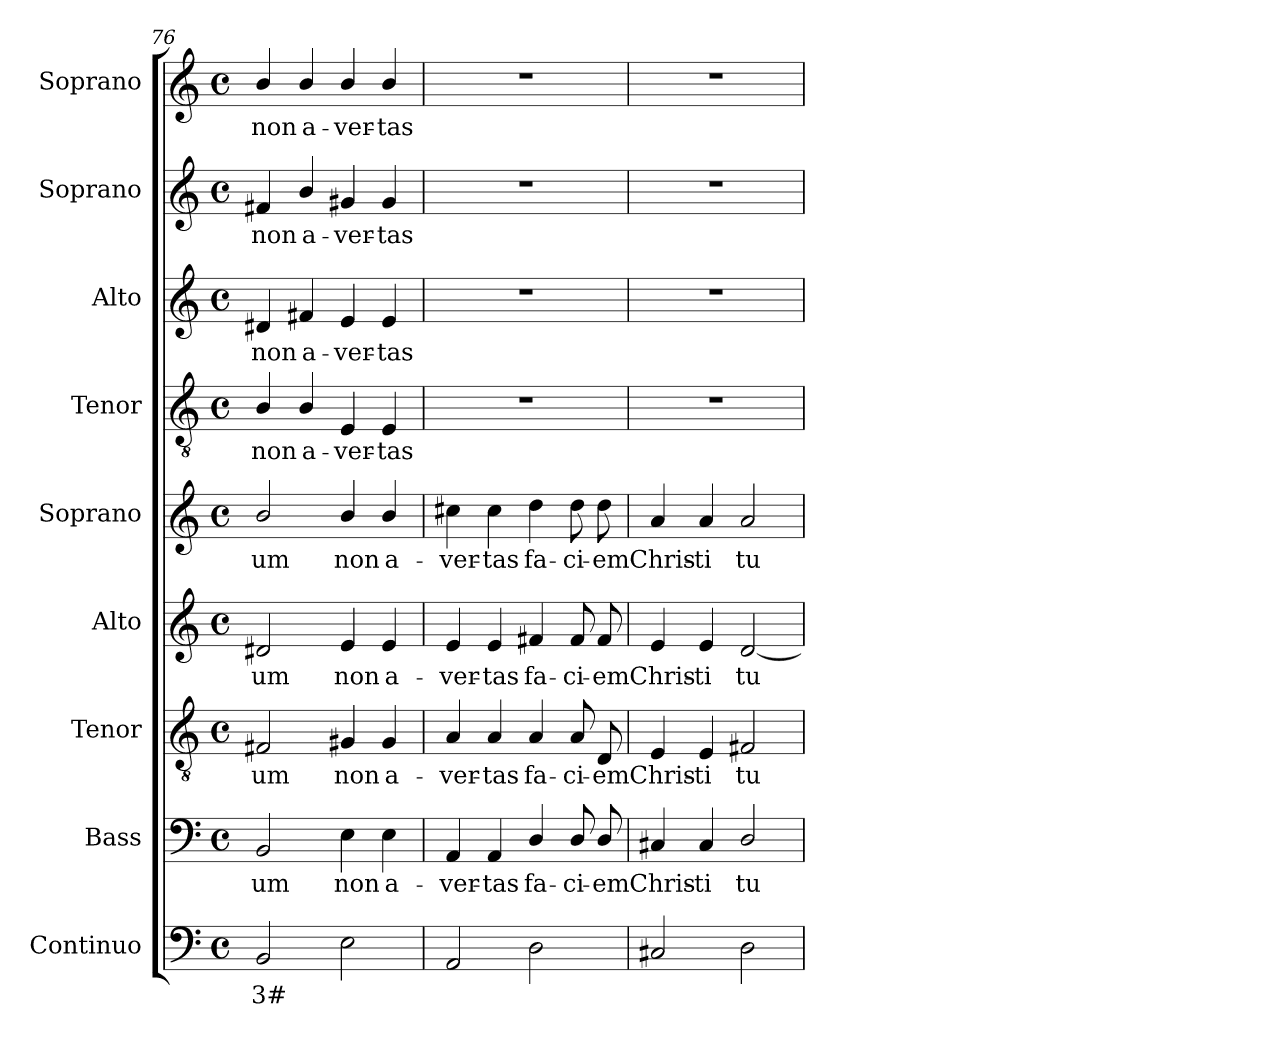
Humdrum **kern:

**kern	**text	**kern	**text	**kern	**text	**kern	**text	**kern	**text	**kern	**text	**kern	**text	**kern	**text	**kern	**text
*part9	*part9	*part8	*part8	*part7	*part7	*part6	*part6	*part5	*part5	*part4	*part4	*part3	*part3	*part2	*part2	*part1	*part1
*staff9	*staff9	*staff8	*staff8	*staff7	*staff7	*staff6	*staff6	*staff5	*staff5	*staff4	*staff4	*staff3	*staff3	*staff2	*staff2	*staff1	*staff1
*I"Continuo	*	*I"Bass	*	*I"Tenor	*	*I"Alto	*	*I"Soprano	*	*I"Tenor	*	*I"Alto	*	*I"Soprano	*	*I"Soprano	*
*I'Cont.	*	*I'B.	*	*I'T.	*	*I'A.	*	*I'S.	*	*I'T.	*	*I'A.	*	*I'S.	*	*I'S.	*
*clefF4	*	*clefF4	*	*clefGv2	*	*clefG2	*	*clefG2	*	*clefGv2	*	*clefG2	*	*clefG2	*	*clefG2	*
*	*	*	*	*ITrd7c12	*	*	*	*	*	*ITrd7c12	*	*	*	*	*	*	*
*k[]	*	*k[]	*	*k[]	*	*k[]	*	*k[]	*	*k[]	*	*k[]	*	*k[]	*	*k[]	*
*C:	*	*C:	*	*C:	*	*C:	*	*C:	*	*C:	*	*C:	*	*C:	*	*C:	*
*M4/4	*	*M4/4	*	*M4/4	*	*M4/4	*	*M4/4	*	*M4/4	*	*M4/4	*	*M4/4	*	*M4/4	*
*met(c)	*	*met(c)	*	*met(c)	*	*met(c)	*	*met(c)	*	*met(c)	*	*met(c)	*	*met(c)	*	*met(c)	*
=76	=76	=76	=76	=76	=76	=76	=76	=76	=76	=76	=76	=76	=76	=76	=76	=76	=76
!	!LO:LY:b:color=#000000	!	!	!	!	!	!	!	!	!	!	!	!	!	!	!	!
!	!	!	!LO:LY:b:color=#000000	!	!	!	!	!	!	!	!	!	!	!	!	!	!
!	!	!	!	!	!LO:LY:b:color=#000000	!	!	!	!	!	!	!	!	!	!	!	!
!	!	!	!	!	!	!	!LO:LY:b:color=#000000	!	!	!	!	!	!	!	!	!	!
!	!	!	!	!	!	!	!	!	!LO:LY:b:color=#000000	!	!	!	!	!	!	!	!
!	!	!	!	!	!	!	!	!	!	!	!LO:LY:b:color=#000000	!	!	!	!	!	!
!	!	!	!	!	!	!	!	!	!	!	!	!	!LO:LY:b:color=#000000	!	!	!	!
!	!	!	!	!	!	!	!	!	!	!	!	!	!	!	!LO:LY:b:color=#000000	!	!
!	!	!	!	!	!	!	!	!	!	!	!	!	!	!	!	!	!LO:LY:b:color=#000000
2BBi/	3#	2BBi/	-um	2FF#Xi/	-um	2d#Xi/	-um	2bi/	-um	4BBi/	non	4d#Xi/	non	4f#Xi/	non	4bi/	non
!	!	!	!	!	!	!	!	!	!	!	!LO:LY:b:color=#000000	!	!	!	!	!	!
!	!	!	!	!	!	!	!	!	!	!	!	!	!LO:LY:b:color=#000000	!	!	!	!
!	!	!	!	!	!	!	!	!	!	!	!	!	!	!	!LO:LY:b:color=#000000	!	!
!	!	!	!	!	!	!	!	!	!	!	!	!	!	!	!	!	!LO:LY:b:color=#000000
.	.	.	.	.	.	.	.	.	.	4BBi/	a-	4f#Xi/	a-	4bi/	a-	4bi/	a-
!	!	!	!LO:LY:b:color=#000000	!	!	!	!	!	!	!	!	!	!	!	!	!	!
!	!	!	!	!	!LO:LY:b:color=#000000	!	!	!	!	!	!	!	!	!	!	!	!
!	!	!	!	!	!	!	!LO:LY:b:color=#000000	!	!	!	!	!	!	!	!	!	!
!	!	!	!	!	!	!	!	!	!LO:LY:b:color=#000000	!	!	!	!	!	!	!	!
!	!	!	!	!	!	!	!	!	!	!	!LO:LY:b:color=#000000	!	!	!	!	!	!
!	!	!	!	!	!	!	!	!	!	!	!	!	!LO:LY:b:color=#000000	!	!	!	!
!	!	!	!	!	!	!	!	!	!	!	!	!	!	!	!LO:LY:b:color=#000000	!	!
!	!	!	!	!	!	!	!	!	!	!	!	!	!	!	!	!	!LO:LY:b:color=#000000
2Ei\	.	4Ei\	non	4GG#Xi/	non	4ei/	non	4bi/	non	4EEi/	-ver-	4ei/	-ver-	4g#Xi/	-ver-	4bi/	-ver-
!	!	!	!LO:LY:b:color=#000000	!	!	!	!	!	!	!	!	!	!	!	!	!	!
!	!	!	!	!	!LO:LY:b:color=#000000	!	!	!	!	!	!	!	!	!	!	!	!
!	!	!	!	!	!	!	!LO:LY:b:color=#000000	!	!	!	!	!	!	!	!	!	!
!	!	!	!	!	!	!	!	!	!LO:LY:b:color=#000000	!	!	!	!	!	!	!	!
!	!	!	!	!	!	!	!	!	!	!	!LO:LY:b:color=#000000	!	!	!	!	!	!
!	!	!	!	!	!	!	!	!	!	!	!	!	!LO:LY:b:color=#000000	!	!	!	!
!	!	!	!	!	!	!	!	!	!	!	!	!	!	!	!LO:LY:b:color=#000000	!	!
!	!	!	!	!	!	!	!	!	!	!	!	!	!	!	!	!	!LO:LY:b:color=#000000
.	.	4Ei\	a-	4GG#i/	a-	4ei/	a-	4bi/	a-	4EEi/	-tas	4ei/	-tas	4g#i/	-tas	4bi/	-tas
!!LO:PB:g=z
=77	=77	=77	=77	=77	=77	=77	=77	=77	=77	=77	=77	=77	=77	=77	=77	=77	=77
!	!	!	!LO:LY:b:color=#000000	!	!	!	!	!	!	!	!	!	!	!	!	!	!
!	!	!	!	!	!LO:LY:b:color=#000000	!	!	!	!	!	!	!	!	!	!	!	!
!	!	!	!	!	!	!	!LO:LY:b:color=#000000	!	!	!	!	!	!	!	!	!	!
!	!	!	!	!	!	!	!	!	!LO:LY:b:color=#000000	!	!	!	!	!	!	!	!
2AAi/	.	4AAi/	-ver-	4AAi/	-ver-	4ei/	-ver-	4cc#Xi\	-ver-	1r	.	1r	.	1r	.	1r	.
!	!	!	!LO:LY:b:color=#000000	!	!	!	!	!	!	!	!	!	!	!	!	!	!
!	!	!	!	!	!LO:LY:b:color=#000000	!	!	!	!	!	!	!	!	!	!	!	!
!	!	!	!	!	!	!	!LO:LY:b:color=#000000	!	!	!	!	!	!	!	!	!	!
!	!	!	!	!	!	!	!	!	!LO:LY:b:color=#000000	!	!	!	!	!	!	!	!
.	.	4AAi/	-tas	4AAi/	-tas	4ei/	-tas	4cc#i\	-tas	.	.	.	.	.	.	.	.
!	!	!	!LO:LY:b:color=#000000	!	!	!	!	!	!	!	!	!	!	!	!	!	!
!	!	!	!	!	!LO:LY:b:color=#000000	!	!	!	!	!	!	!	!	!	!	!	!
!	!	!	!	!	!	!	!LO:LY:b:color=#000000	!	!	!	!	!	!	!	!	!	!
!	!	!	!	!	!	!	!	!	!LO:LY:b:color=#000000	!	!	!	!	!	!	!	!
2Di\	.	4Di/	fa-	4AAi/	fa-	4f#Xi/	fa-	4ddi\	fa-	.	.	.	.	.	.	.	.
!	!	!	!LO:LY:b:color=#000000	!	!	!	!	!	!	!	!	!	!	!	!	!	!
!	!	!	!	!	!LO:LY:b:color=#000000	!	!	!	!	!	!	!	!	!	!	!	!
!	!	!	!	!	!	!	!LO:LY:b:color=#000000	!	!	!	!	!	!	!	!	!	!
!	!	!	!	!	!	!	!	!	!LO:LY:b:color=#000000	!	!	!	!	!	!	!	!
.	.	8Di/	-ci-	8AAi/	-ci-	8f#i/	-ci-	8ddi\	-ci-	.	.	.	.	.	.	.	.
!	!	!	!LO:LY:b:color=#000000	!	!	!	!	!	!	!	!	!	!	!	!	!	!
!	!	!	!	!	!LO:LY:b:color=#000000	!	!	!	!	!	!	!	!	!	!	!	!
!	!	!	!	!	!	!	!LO:LY:b:color=#000000	!	!	!	!	!	!	!	!	!	!
!	!	!	!	!	!	!	!	!	!LO:LY:b:color=#000000	!	!	!	!	!	!	!	!
.	.	8Di/	-em	8DDi/	-em	8f#i/	-em	8ddi\	-em	.	.	.	.	.	.	.	.
=78	=78	=78	=78	=78	=78	=78	=78	=78	=78	=78	=78	=78	=78	=78	=78	=78	=78
!	!	!	!LO:LY:b:color=#000000	!	!	!	!	!	!	!	!	!	!	!	!	!	!
!	!	!	!	!	!LO:LY:b:color=#000000	!	!	!	!	!	!	!	!	!	!	!	!
!	!	!	!	!	!	!	!LO:LY:b:color=#000000	!	!	!	!	!	!	!	!	!	!
!	!	!	!	!	!	!	!	!	!LO:LY:b:color=#000000	!	!	!	!	!	!	!	!
2C#Xi/	.	4C#Xi/	Chris-	4EEi/	Chris-	4ei/	Chris-	4ai/	Chris-	1r	.	1r	.	1r	.	1r	.
!	!	!	!LO:LY:b:color=#000000	!	!	!	!	!	!	!	!	!	!	!	!	!	!
!	!	!	!	!	!LO:LY:b:color=#000000	!	!	!	!	!	!	!	!	!	!	!	!
!	!	!	!	!	!	!	!LO:LY:b:color=#000000	!	!	!	!	!	!	!	!	!	!
!	!	!	!	!	!	!	!	!	!LO:LY:b:color=#000000	!	!	!	!	!	!	!	!
.	.	4C#i/	-ti	4EEi/	-ti	4ei/	-ti	4ai/	-ti	.	.	.	.	.	.	.	.
!	!	!	!LO:LY:b:color=#000000	!	!	!	!	!	!	!	!	!	!	!	!	!	!
!	!	!	!	!	!LO:LY:b:color=#000000	!	!	!	!	!	!	!	!	!	!	!	!
!	!	!	!	!	!	!	!LO:LY:b:color=#000000	!	!	!	!	!	!	!	!	!	!
!	!	!	!	!	!	!	!	!	!LO:LY:b:color=#000000	!	!	!	!	!	!	!	!
2Di\	.	2Di/	tu-	2FF#Xi/	tu-	[2di/	tu-	2ai/	tu-	.	.	.	.	.	.	.	.
=	=	=	=	=	=	=	=	=	=	=	=	=	=	=	=	=	=
*-	*-	*-	*-	*-	*-	*-	*-	*-	*-	*-	*-	*-	*-	*-	*-	*-	*-
